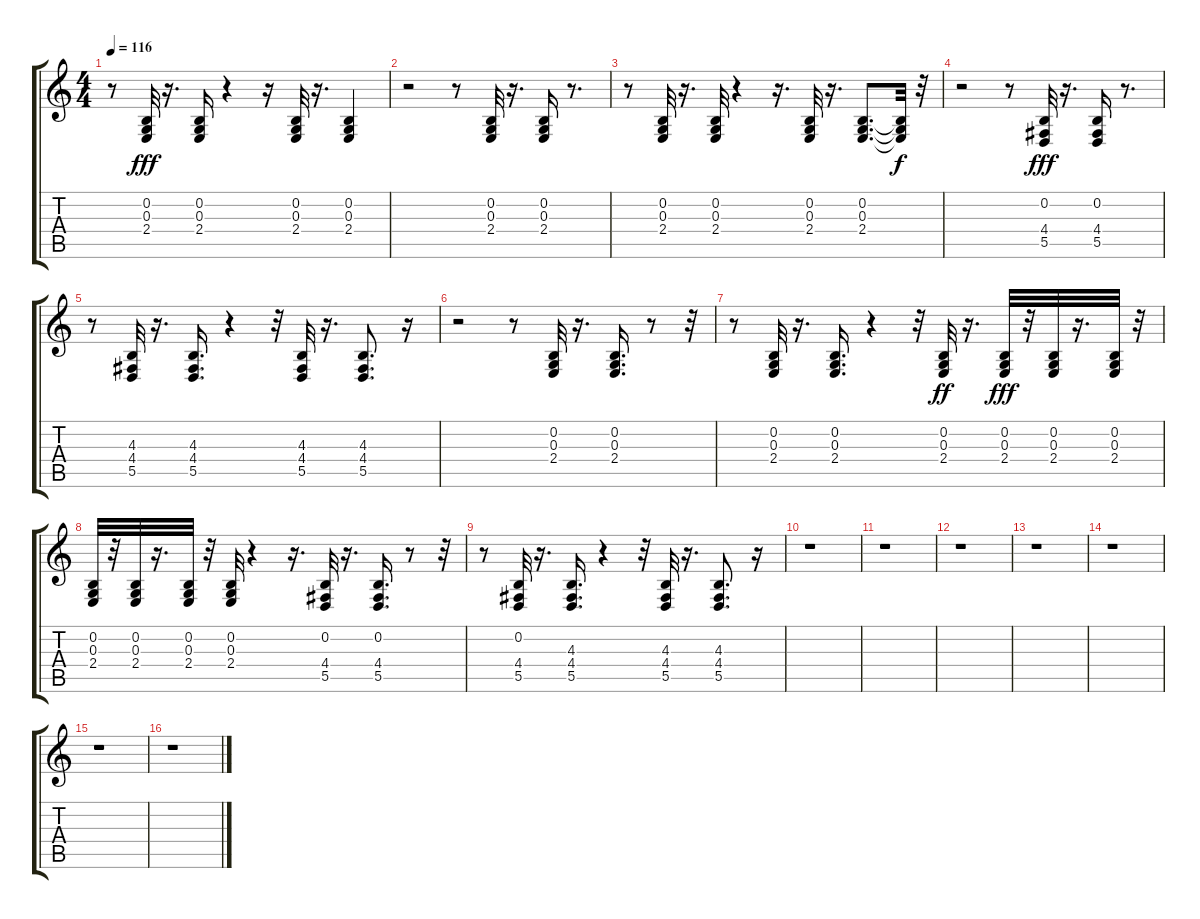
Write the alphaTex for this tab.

\track "" {instrument synthbrass1}
\staff {score tabs}
\tuning (E4 B3 G3 D3 A2 E2) {hide}
\ts (4 4)
\tempo 116
\clef g2
\ks c
r.8{dy fff} (0.2 0.3 2.4).32 r.16{d} (0.2 0.3 2.4).16 r.4 r.16 (0.2 0.3 2.4).32 r.16{d} (0.2 0.3 2.4).4 |
r.2 r.8 (0.2 0.3 2.4).32 r.16{d} (0.2 0.3 2.4).16 r.8{d} |
r.8 (0.2 0.3 2.4).32 r.16{d} (0.2 0.3 2.4).32 r.4 r.16{d} (0.2 0.3 2.4).32 r.16{d} (0.2 0.3 2.4).8{d} (0.2{t} 0.3{t} 2.4{t}).32{dy f} r.32 |
r.2 r.8 (0.2 4.4 5.5).32{dy fff} r.16{d} (0.2 4.4 5.5).16 r.8{d} |
r.8 (4.3 4.4 5.5).32 r.16{d} (4.3 4.4 5.5).16{d} r.4 r.32 (4.3 4.4 5.5).32 r.16{d} (4.3 4.4 5.5).8{d} r.16 |
r.2 r.8 (0.2 0.3 2.4).32 r.16{d} (0.2 0.3 2.4).16{d} r.8 r.32 |
r.8 (0.2 0.3 2.4).32 r.16{d} (0.2 0.3 2.4).16{d} r.4 r.32 (0.2 0.3 2.4).32{dy ff} r.16{d} (0.2 0.3 2.4).32{dy fff} r.32 (0.2 0.3 2.4).32 r.16{d} (0.2 0.3 2.4).32 r.32 |
(0.2 0.3 2.4).32 r.32 (0.2 0.3 2.4).32 r.16{d} (0.2 0.3 2.4).32 r.32 (0.2 0.3 2.4).32 r.4 r.16{d} (0.2 4.4 5.5).32 r.16{d} (0.2 4.4 5.5).16{d} r.8 r.32 |
r.8 (0.2 4.4 5.5).32 r.16{d} (4.3 4.4 5.5).16{d} r.4 r.32 (4.3 4.4 5.5).32 r.16{d} (4.3 4.4 5.5).8{d} r.16 |
r.1 |
r.1 |
r.1 |
r.1 |
r.1 |
r.1 |
r.1
